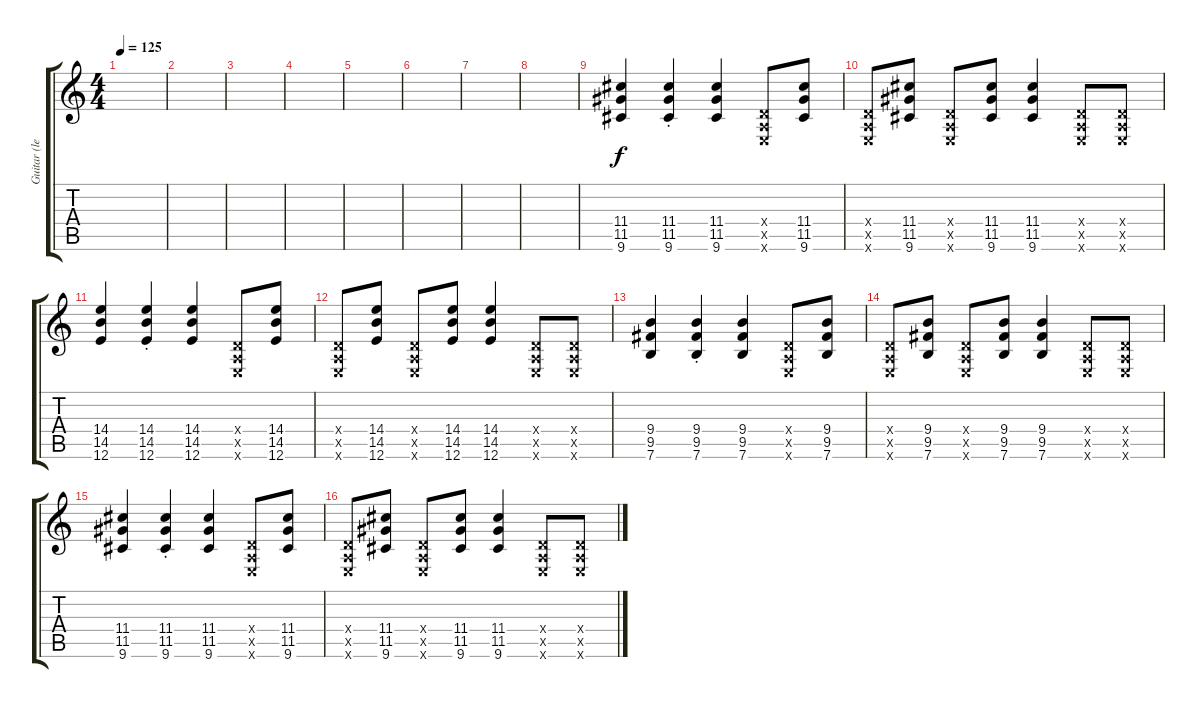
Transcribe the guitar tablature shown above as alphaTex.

\track ("Guitar (left)" "Guitar (le") {instrument overdrivenguitar}
\staff {score tabs}
\tuning (E4 B3 G3 D3 A2 E2) {hide}
\ts (4 4)
\tempo 125
\clef g2
\ks c
|
|
|
|
|
|
|
|
(11.4 11.5 9.6).4 (11.4{st} 11.5{st} 9.6{st}).4 (11.4 11.5 9.6).4 (0.4{x} 0.5{x} 0.6{x}).8 (11.4 11.5 9.6).8 |
(0.4{x} 0.5{x} 0.6{x}).8 (11.4 11.5 9.6).8 (0.4{x} 0.5{x} 0.6{x}).8 (11.4 11.5 9.6).8 (11.4 11.5 9.6).4 (0.4{x} 0.5{x} 0.6{x}).8 (0.4{x} 0.5{x} 0.6{x}).8 |
(14.4 14.5 12.6).4 (14.4{st} 14.5{st} 12.6{st}).4 (14.4 14.5 12.6).4 (0.4{x} 0.5{x} 0.6{x}).8 (14.4 14.5 12.6).8 |
(0.4{x} 0.5{x} 0.6{x}).8 (14.4 14.5 12.6).8 (0.4{x} 0.5{x} 0.6{x}).8 (14.4 14.5 12.6).8 (14.4 14.5 12.6).4 (0.4{x} 0.5{x} 0.6{x}).8 (0.4{x} 0.5{x} 0.6{x}).8 |
(9.4 9.5 7.6).4 (9.4{st} 9.5{st} 7.6{st}).4 (9.4 9.5 7.6).4 (0.4{x} 0.5{x} 0.6{x}).8 (9.4 9.5 7.6).8 |
(0.4{x} 0.5{x} 0.6{x}).8 (9.4 9.5 7.6).8 (0.4{x} 0.5{x} 0.6{x}).8 (9.4 9.5 7.6).8 (9.4 9.5 7.6).4 (0.4{x} 0.5{x} 0.6{x}).8 (0.4{x} 0.5{x} 0.6{x}).8 |
(11.4 11.5 9.6).4 (11.4{st} 11.5{st} 9.6{st}).4 (11.4 11.5 9.6).4 (0.4{x} 0.5{x} 0.6{x}).8 (11.4 11.5 9.6).8 |
(0.4{x} 0.5{x} 0.6{x}).8 (11.4 11.5 9.6).8 (0.4{x} 0.5{x} 0.6{x}).8 (11.4 11.5 9.6).8 (11.4 11.5 9.6).4 (0.4{x} 0.5{x} 0.6{x}).8 (0.4{x} 0.5{x} 0.6{x}).8
